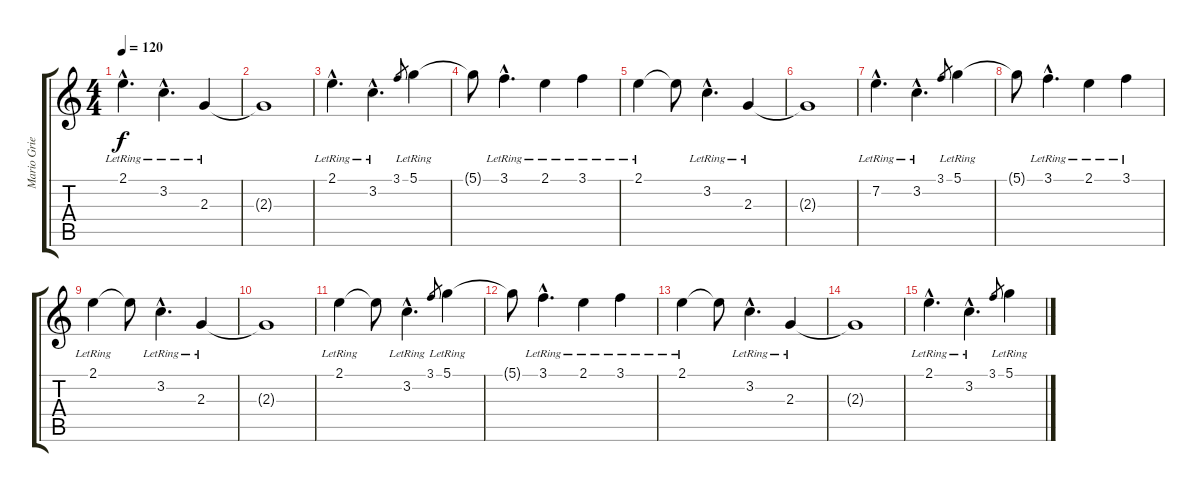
\track ("Mario Griesbach" "Mario Grie") {instrument electricguitarjazz}
\staff {score tabs}
\tuning (D4 A3 F3 C3 G2 C2) {hide}
\ts (4 4)
\tempo 120
\clef g2
\ks c
2.1{hac lr}.4{d dy f} 3.2{hac lr}.4{d} 2.3{lr}.4 |
2.3{t}.1 |
2.1{hac lr}.4{d} 3.2{hac lr}.4{d} 3.1.8{gr} 5.1{lr}.4 |
5.1{t}.8 3.1{hac lr}.4{d} 2.1{lr}.4 3.1{lr}.4 |
2.1{lr}.4 2.1{t}.8 3.2{hac lr}.4{d} 2.3{lr}.4 |
2.3{t}.1 |
7.2{hac lr}.4{d} 3.2{hac lr}.4{d} 3.1.8{gr} 5.1{lr}.4 |
5.1{t}.8 3.1{hac lr}.4{d} 2.1{lr}.4 3.1{lr}.4 |
2.1{lr}.4 2.1{t}.8 3.2{hac lr}.4{d} 2.3{lr}.4 |
2.3{t}.1 |
2.1{lr}.4 2.1{t}.8 3.2{hac lr}.4{d} 3.1.8{gr} 5.1{lr}.4 |
5.1{t}.8 3.1{hac lr}.4{d} 2.1{lr}.4 3.1{lr}.4 |
2.1{lr}.4 2.1{t}.8 3.2{hac lr}.4{d} 2.3{lr}.4 |
2.3{t}.1 |
2.1{hac lr}.4{d} 3.2{hac lr}.4{d} 3.1.8{gr} 5.1{lr}.4
